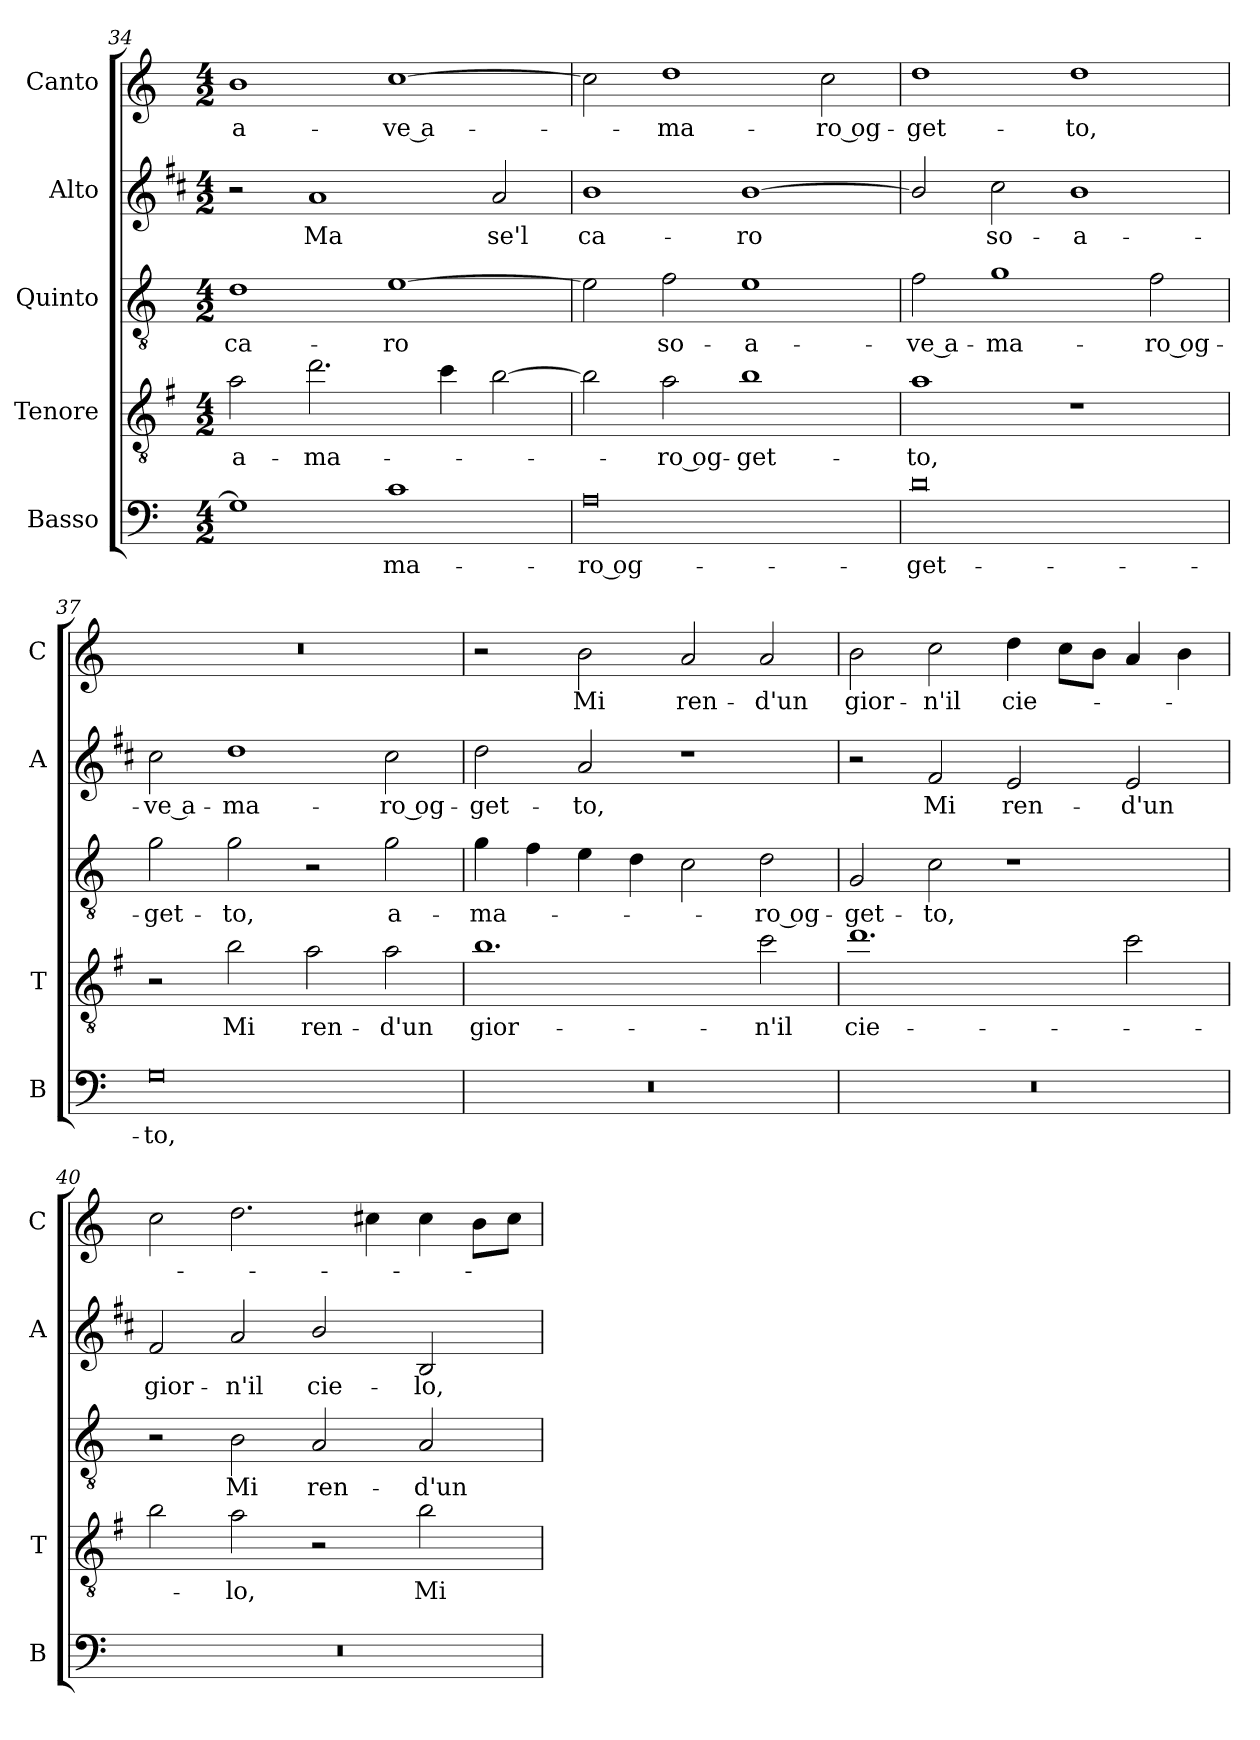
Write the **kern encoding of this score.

**kern	**text	**kern	**text	**kern	**text	**kern	**text	**kern	**text
*part5	*part5	*part4	*part4	*part3	*part3	*part2	*part2	*part1	*part1
*staff5	*staff5	*staff4	*staff4	*staff3	*staff3	*staff2	*staff2	*staff1	*staff1
*I"Basso	*	*I"Tenore	*	*I"Quinto	*	*I"Alto	*	*I"Canto	*
*I'B	*	*I'T	*	*	*	*I'A	*	*I'C	*
*clefF4	*	*clefGv2	*	*clefGv2	*	*clefG2	*	*clefG2	*
*	*	*ITrd4c7	*	*	*	*ITrd1c2	*	*	*
*k[]	*	*k[]	*	*k[]	*	*k[]	*	*k[]	*
*C:	*	*C:	*	*C:	*	*C:	*	*C:	*
*M4/2	*	*M4/2	*	*M4/2	*	*M4/2	*	*M4/2	*
=34	=34	=34	=34	=34	=34	=34	=34	=34	=34
!	!	!	!LO:LY:b	!	!LO:LY:b	!	!	!	!LO:LY:b
1G]	.	2d\	a-	1d	ca-	2r	.	1b	-a-
!	!	!	!LO:LY:b	!	!	!	!LO:LY:b	!	!
.	.	2.g\	-ma-	.	.	1g	Ma	.	.
!	!LO:LY:b	!	!	!	!LO:LY:b	!	!	!	!LO:LY:b
1c	-ma-	.	.	[1e	-ro	.	.	[1cc	-ve a-
.	.	4f\	.	.	.	.	.	.	.
!	!	!	!	!	!	!	!LO:LY:b	!	!
.	.	[2e\	.	.	.	2g/	se'l	.	.
!!LO:LB:g=z
=35	=35	=35	=35	=35	=35	=35	=35	=35	=35
!	!LO:LY:b	!	!	!	!	!	!LO:LY:b	!	!
0A	-ro og-	2e\]	.	2e\]	.	1a	ca-	2cc\]	.
!	!	!	!LO:LY:b	!	!LO:LY:b	!	!	!	!LO:LY:b
.	.	2d\	-ro og-	2f\	so-	.	.	1dd	-ma-
!	!	!	!LO:LY:b	!	!LO:LY:b	!	!LO:LY:b	!	!
.	.	1e	-get-	1e	-a-	[1a	-ro	.	.
!	!	!	!	!	!	!	!	!	!LO:LY:b
.	.	.	.	.	.	.	.	2cc\	-ro og-
=36	=36	=36	=36	=36	=36	=36	=36	=36	=36
!	!LO:LY:b	!	!LO:LY:b	!	!LO:LY:b	!	!	!	!LO:LY:b
0d	-get-	1d	-to,	2f\	-ve a-	2a/]	.	1dd	-get-
!	!	!	!	!	!LO:LY:b	!	!LO:LY:b	!	!
.	.	.	.	1g	-ma-	2b\	so-	.	.
!	!	!	!	!	!	!	!LO:LY:b	!	!LO:LY:b
.	.	1r	.	.	.	1a	-a-	1dd	-to,
!	!	!	!	!	!LO:LY:b	!	!	!	!
.	.	.	.	2f\	-ro og-	.	.	.	.
=37	=37	=37	=37	=37	=37	=37	=37	=37	=37
!	!LO:LY:b	!	!	!	!LO:LY:b	!	!LO:LY:b	!	!
0G	-to,	2r	.	2g\	-get-	2b\	-ve a-	0r	.
!	!	!	!LO:LY:b	!	!LO:LY:b	!	!LO:LY:b	!	!
.	.	2e\	Mi	2g\	-to,	1cc	-ma-	.	.
!	!	!	!LO:LY:b	!	!	!	!	!	!
.	.	2d\	ren-	2r	.	.	.	.	.
!	!	!	!LO:LY:b	!	!LO:LY:b	!	!LO:LY:b	!	!
.	.	2d\	-d'un	2g\	a-	2b\	-ro og-	.	.
=38	=38	=38	=38	=38	=38	=38	=38	=38	=38
!	!	!	!LO:LY:b	!	!LO:LY:b	!	!LO:LY:b	!	!
0r	.	1.e	gior-	4g\	-ma-	2cc\	-get-	2r	.
.	.	.	.	4f\	.	.	.	.	.
!	!	!	!	!	!	!	!LO:LY:b	!	!LO:LY:b
.	.	.	.	4e\	.	2g/	-to,	2b\	Mi
.	.	.	.	4d\	.	.	.	.	.
!	!	!	!	!	!	!	!	!	!LO:LY:b
.	.	.	.	2c\	.	1r	.	2a/	ren-
!	!	!	!LO:LY:b	!	!LO:LY:b	!	!	!	!LO:LY:b
.	.	2f\	-n'il	2d\	-ro og-	.	.	2a/	-d'un
=39	=39	=39	=39	=39	=39	=39	=39	=39	=39
!	!	!	!LO:LY:b	!	!LO:LY:b	!	!	!	!LO:LY:b
0r	.	1.g	cie-	2G/	-get-	2r	.	2b\	gior-
!	!	!	!	!	!LO:LY:b	!	!LO:LY:b	!	!LO:LY:b
.	.	.	.	2c\	-to,	2e/	Mi	2cc\	-n'il
!	!	!	!	!	!	!	!LO:LY:b	!	!LO:LY:b
.	.	.	.	1r	.	2d/	ren-	4dd\	cie-
.	.	.	.	.	.	.	.	8cc\L	.
.	.	.	.	.	.	.	.	8b\J	.
!	!	!	!	!	!	!	!LO:LY:b	!	!
.	.	2f\	.	.	.	2d/	-d'un	4a/	.
.	.	.	.	.	.	.	.	4b\	.
!!LO:LB:g=z
=40	=40	=40	=40	=40	=40	=40	=40	=40	=40
!	!	!	!	!	!	!	!LO:LY:b	!	!
0r	.	2e\	.	2r	.	2e/	gior-	2cc\	.
!	!	!	!LO:LY:b	!	!LO:LY:b	!	!LO:LY:b	!	!
.	.	2d\	-lo,	2B\	Mi	2g/	-n'il	2.dd\	.
!	!	!	!	!	!LO:LY:b	!	!LO:LY:b	!	!
.	.	2r	.	2A/	ren-	2a/	cie-	.	.
.	.	.	.	.	.	.	.	4cc#X\	.
!	!	!	!LO:LY:b	!	!LO:LY:b	!	!LO:LY:b	!	!
.	.	2e\	Mi	2A/	-d'un	2A/	-lo,	4cc#\	.
.	.	.	.	.	.	.	.	8b\L	.
.	.	.	.	.	.	.	.	8cc#\J	.
=	=	=	=	=	=	=	=	=	=
*-	*-	*-	*-	*-	*-	*-	*-	*-	*-
